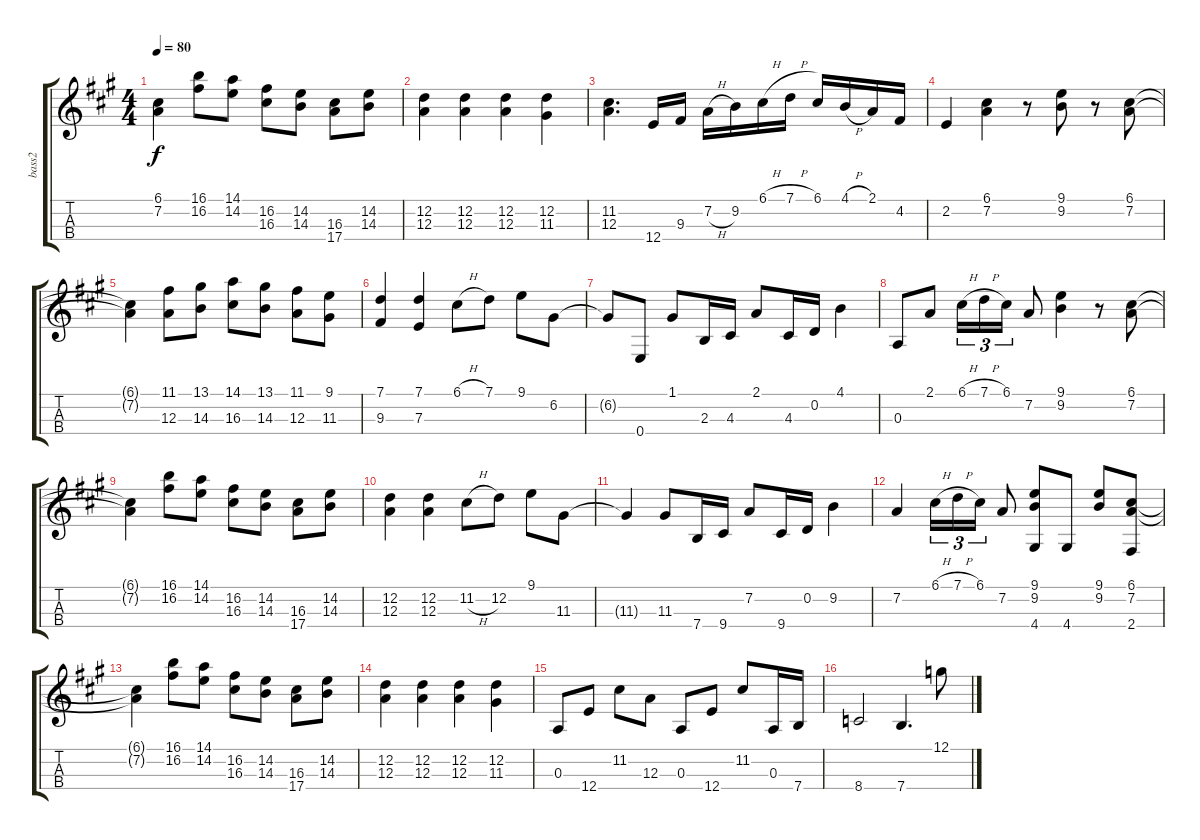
\track ("bass2" "bass2") {instrument electricbassfinger}
\staff {score tabs}
\tuning (G3 D3 A2 E2) {hide}
\ts (4 4)
\tempo 80
\clef g2
\ks a
(6.1{t} 7.2{t}).4{dy f} (16.1 16.2).8 (14.1 14.2).8 (16.2 16.3).8 (14.2 14.3).8 (16.3 17.4).8 (14.2 14.3).8 |
(12.2 12.3).4 (12.2 12.3).4 (12.2 12.3).4 (12.2 11.3).4 |
(11.2 12.3).4{d} 12.4.16 9.3.16 7.2{h}.16 9.2.16 6.1{h}.16 7.1{h}.16 6.1.16 4.1{h}.16 2.1.16 4.2.16 |
2.2.4 (6.1 7.2).4 r.8 (9.1 9.2).8 r.8 (6.1 7.2).8 |
(6.1{t} 7.2{t}).4 (11.1 12.3).8 (13.1 14.3).8 (14.1 16.3).8 (13.1 14.3).8 (11.1 12.3).8 (9.1 11.3).8 |
(7.1 9.3).4 (7.1 7.3).4 6.1{h}.8 7.1.8 9.1.8 6.2.8 |
6.2{t}.8 0.4.8 1.1.8 2.3.16 4.3.16 2.1.8 4.3.16 0.2.16 4.1.4 |
0.3.8 2.1.8 6.1{h}.16{tu (3 2)} 7.1{h}.16{tu (3 2)} 6.1.16{tu (3 2)} 7.2.8 (9.1 9.2).4 r.8 (6.1 7.2).8 |
(6.1{t} 7.2{t}).4 (16.1 16.2).8 (14.1 14.2).8 (16.2 16.3).8 (14.2 14.3).8 (16.3 17.4).8 (14.2 14.3).8 |
(12.2 12.3).4 (12.2 12.3).4 11.2{h}.8 12.2.8 9.1.8 11.3.8 |
11.3{t}.4 11.3.8 7.4.16 9.4.16 7.2.8 9.4.16 0.2.16 9.2.4 |
7.2.4 6.1{h}.16{tu (3 2)} 7.1{h}.16{tu (3 2)} 6.1.16{tu (3 2)} 7.2.8 (9.1 9.2 4.4).8 4.4.8 (9.1 9.2).8 (6.1 7.2 2.4).8 |
(6.1{t} 7.2{t}).4 (16.1 16.2).8 (14.1 14.2).8 (16.2 16.3).8 (14.2 14.3).8 (16.3 17.4).8 (14.2 14.3).8 |
(12.2 12.3).4 (12.2 12.3).4 (12.2 12.3).4 (12.2 11.3).4 |
0.3.8 12.4.8 11.2.8 12.3.8 0.3.8 12.4.8 11.2.8 0.3.16 7.4.16 |
8.4.2 7.4.4{d} 12.1.8
